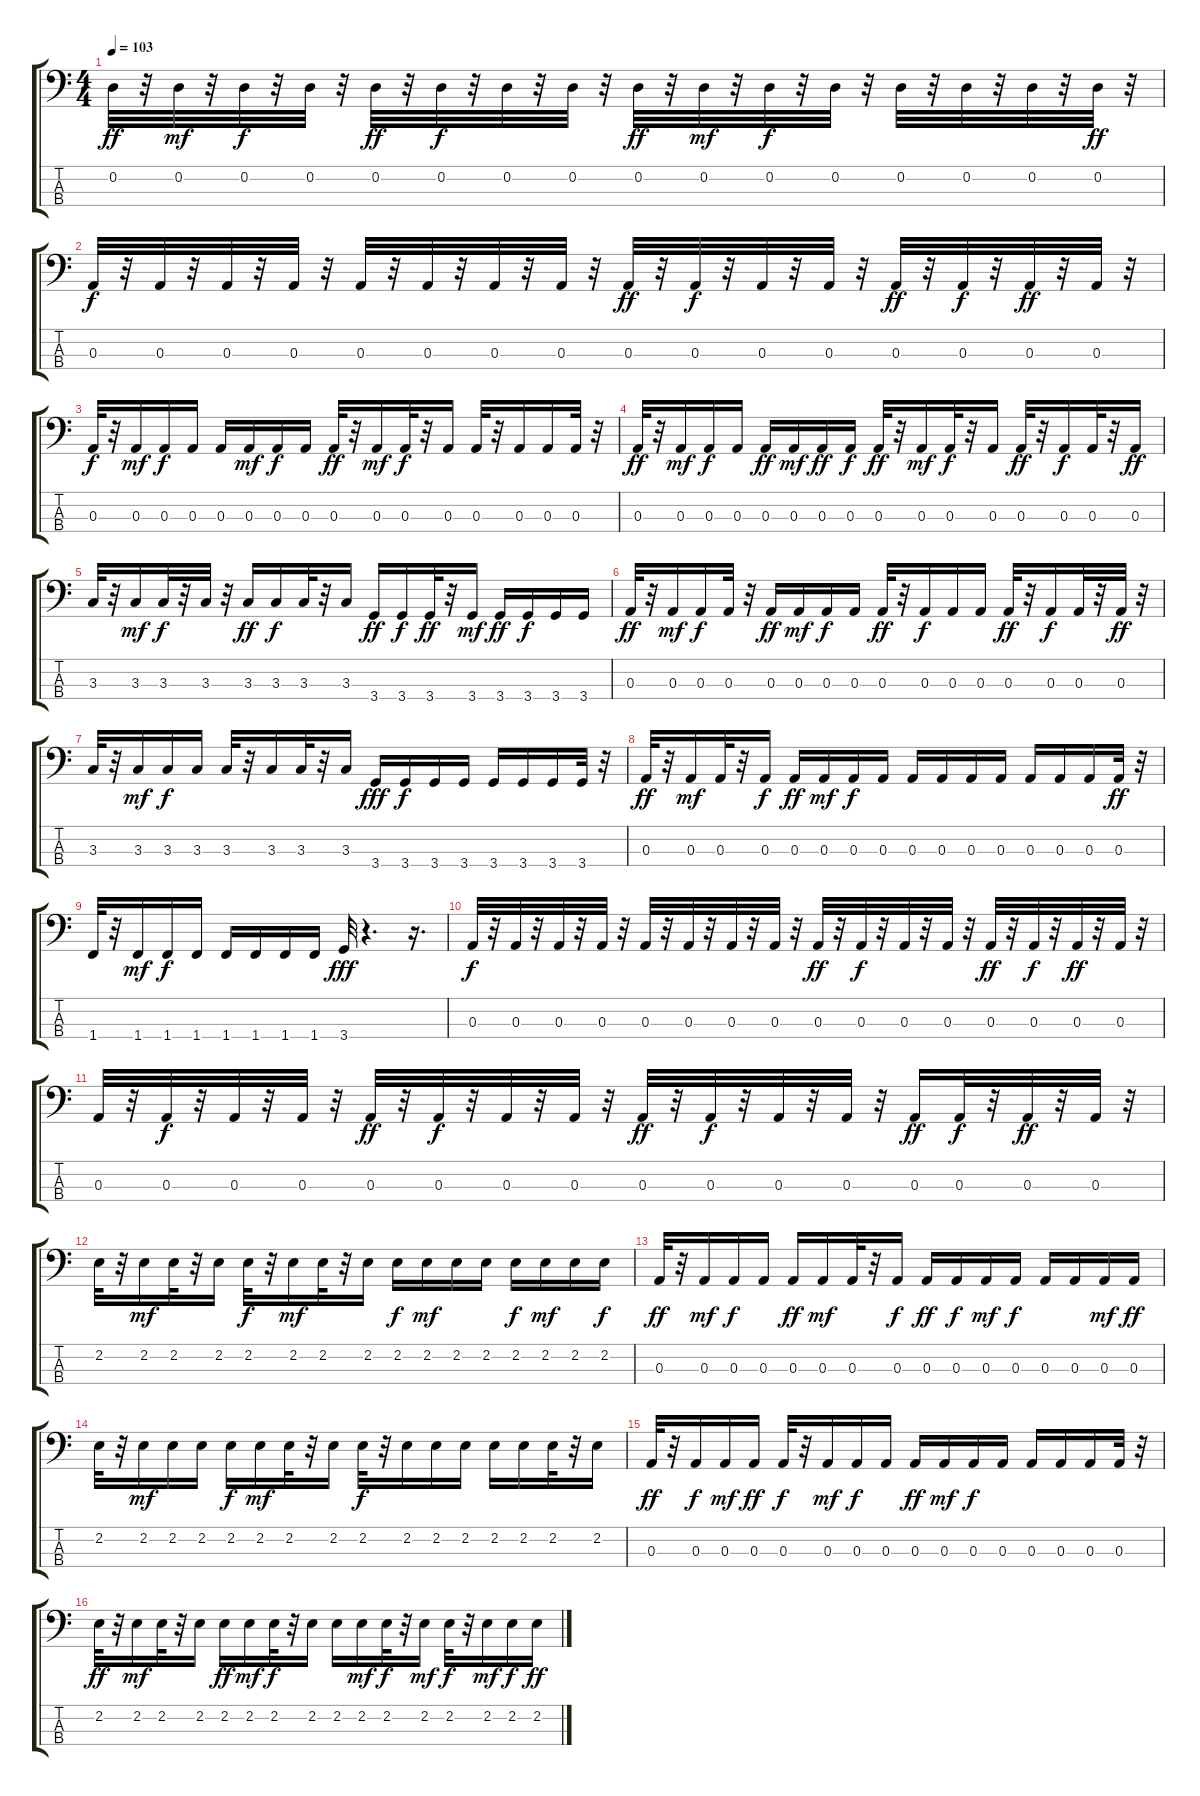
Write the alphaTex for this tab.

\track "" {instrument slapbass1}
\staff {score tabs}
\tuning (G2 D2 A1 E1) {hide}
\ts (4 4)
\tempo 103
\clef f4
\ks c
0.2.32{dy ff} r.32 0.2.32{dy mf} r.32 0.2.32{dy f} r.32 0.2.32 r.32 0.2.32{dy ff} r.32 0.2.32{dy f} r.32 0.2.32 r.32 0.2.32 r.32 0.2.32{dy ff} r.32 0.2.32{dy mf} r.32 0.2.32{dy f} r.32 0.2.32 r.32 0.2.32 r.32 0.2.32 r.32 0.2.32 r.32 0.2.32{dy ff} r.32 |
0.3.32{dy f} r.32 0.3.32 r.32 0.3.32 r.32 0.3.32 r.32 0.3.32 r.32 0.3.32 r.32 0.3.32 r.32 0.3.32 r.32 0.3.32{dy ff} r.32 0.3.32{dy f} r.32 0.3.32 r.32 0.3.32 r.32 0.3.32{dy ff} r.32 0.3.32{dy f} r.32 0.3.32{dy ff} r.32 0.3.32 r.32 |
0.3.32{dy f} r.32 0.3.16{dy mf} 0.3.16{dy f} 0.3.16 0.3.16 0.3.16{dy mf} 0.3.16{dy f} 0.3.16 0.3.32{dy ff} r.32 0.3.16{dy mf} 0.3.32{dy f} r.32 0.3.16 0.3.32 r.32 0.3.16 0.3.16 0.3.32 r.32 |
0.3.32{dy ff} r.32 0.3.16{dy mf} 0.3.16{dy f} 0.3.16 0.3.16{dy ff} 0.3.16{dy mf} 0.3.16{dy ff} 0.3.16{dy f} 0.3.32{dy ff} r.32 0.3.16{dy mf} 0.3.32{dy f} r.32 0.3.16 0.3.32{dy ff} r.32 0.3.16{dy f} 0.3.32 r.32 0.3.16{dy ff} |
3.3.32 r.32 3.3.16{dy mf} 3.3.32{dy f} r.32 3.3.32 r.32 3.3.16{dy ff} 3.3.16{dy f} 3.3.32 r.32 3.3.16 3.4.16{dy ff} 3.4.16{dy f} 3.4.32{dy ff} r.32 3.4.16{dy mf} 3.4.16{dy ff} 3.4.16{dy f} 3.4.16 3.4.16 |
0.3.32{dy ff} r.32 0.3.16{dy mf} 0.3.16{dy f} 0.3.32 r.32 0.3.16{dy ff} 0.3.16{dy mf} 0.3.16{dy f} 0.3.16 0.3.32{dy ff} r.32 0.3.16{dy f} 0.3.16 0.3.16 0.3.32{dy ff} r.32 0.3.16{dy f} 0.3.32 r.32 0.3.32{dy ff} r.32 |
3.3.32 r.32 3.3.16{dy mf} 3.3.16{dy f} 3.3.16 3.3.32 r.32 3.3.16 3.3.32 r.32 3.3.16 3.4.16{dy fff} 3.4.16{dy f} 3.4.16 3.4.16 3.4.16 3.4.16 3.4.16 3.4.32 r.32 |
0.3.32{dy ff} r.32 0.3.16{dy mf} 0.3.32 r.32 0.3.16{dy f} 0.3.16{dy ff} 0.3.16{dy mf} 0.3.16{dy f} 0.3.16 0.3.16 0.3.16 0.3.16 0.3.16 0.3.16 0.3.16 0.3.16 0.3.32{dy ff} r.32 |
1.4.32 r.32 1.4.16{dy mf} 1.4.16{dy f} 1.4.16 1.4.16 1.4.16 1.4.16 1.4.16 3.4.32{dy fff} r.4{d} r.16{d} |
0.3.32{dy f} r.32 0.3.32 r.32 0.3.32 r.32 0.3.32 r.32 0.3.32 r.32 0.3.32 r.32 0.3.32 r.32 0.3.32 r.32 0.3.32{dy ff} r.32 0.3.32{dy f} r.32 0.3.32 r.32 0.3.32 r.32 0.3.32{dy ff} r.32 0.3.32{dy f} r.32 0.3.32{dy ff} r.32 0.3.32 r.32 |
0.3.32 r.32 0.3.32{dy f} r.32 0.3.32 r.32 0.3.32 r.32 0.3.32{dy ff} r.32 0.3.32{dy f} r.32 0.3.32 r.32 0.3.32 r.32 0.3.32{dy ff} r.32 0.3.32{dy f} r.32 0.3.32 r.32 0.3.32 r.32 0.3.16{dy ff} 0.3.32{dy f} r.32 0.3.32{dy ff} r.32 0.3.32 r.32 |
2.2.32 r.32 2.2.16{dy mf} 2.2.32 r.32 2.2.16 2.2.32{dy f} r.32 2.2.16{dy mf} 2.2.32 r.32 2.2.16 2.2.16{dy f} 2.2.16{dy mf} 2.2.16 2.2.16 2.2.16{dy f} 2.2.16{dy mf} 2.2.16 2.2.16{dy f} |
0.3.32{dy ff} r.32 0.3.16{dy mf} 0.3.16{dy f} 0.3.16 0.3.16{dy ff} 0.3.16{dy mf} 0.3.32 r.32 0.3.16{dy f} 0.3.16{dy ff} 0.3.16{dy f} 0.3.16{dy mf} 0.3.16{dy f} 0.3.16 0.3.16 0.3.16{dy mf} 0.3.16{dy ff} |
2.2.32 r.32 2.2.16{dy mf} 2.2.16 2.2.16 2.2.16{dy f} 2.2.16{dy mf} 2.2.32 r.32 2.2.16 2.2.32{dy f} r.32 2.2.16 2.2.16 2.2.16 2.2.16 2.2.16 2.2.32 r.32 2.2.16 |
0.3.32{dy ff} r.32 0.3.16{dy f} 0.3.16{dy mf} 0.3.16{dy ff} 0.3.32{dy f} r.32 0.3.16{dy mf} 0.3.16{dy f} 0.3.16 0.3.16{dy ff} 0.3.16{dy mf} 0.3.16{dy f} 0.3.16 0.3.16 0.3.16 0.3.16 0.3.32 r.32 |
2.2.32{dy ff} r.32 2.2.16{dy mf} 2.2.32 r.32 2.2.16 2.2.16{dy ff} 2.2.16{dy mf} 2.2.32{dy f} r.32 2.2.16 2.2.16 2.2.16{dy mf} 2.2.32{dy f} r.32 2.2.16{dy mf} 2.2.32{dy f} r.32 2.2.16{dy mf} 2.2.16{dy f} 2.2.16{dy ff}
